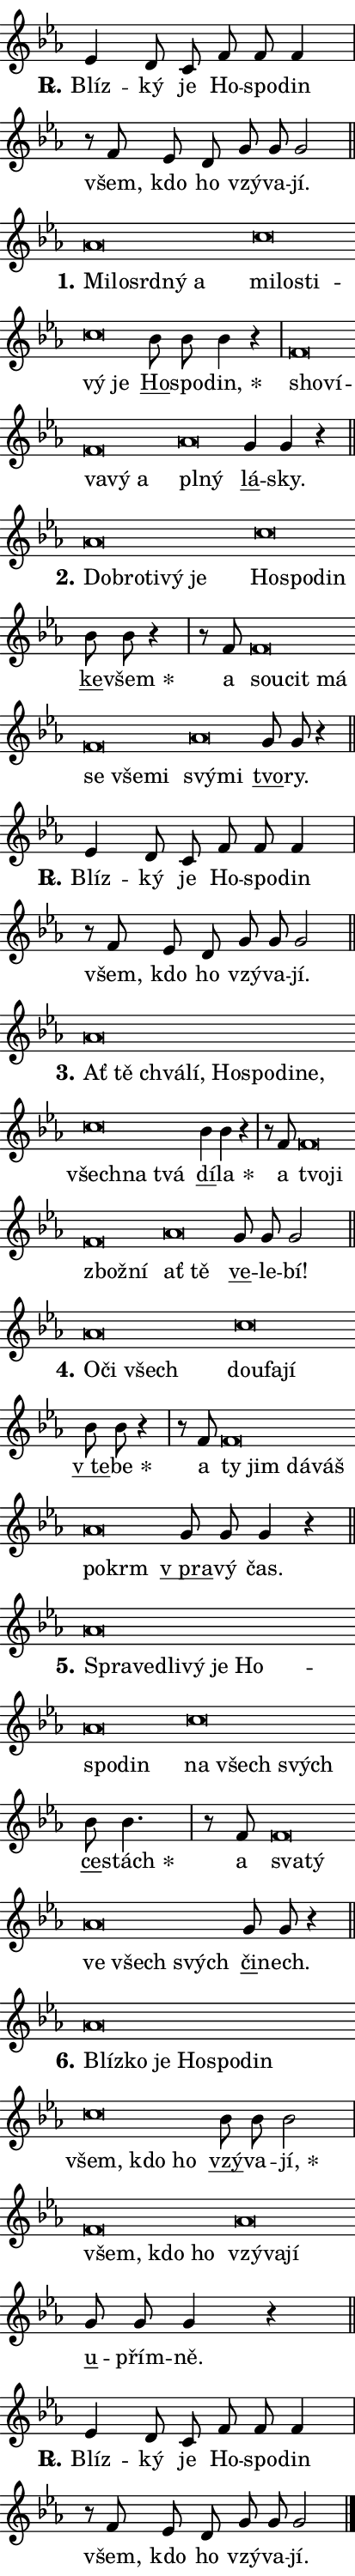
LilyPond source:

\version "2.22.1"
\header { tagline = "" }
\paper {
  indent = 0\cm
  top-margin = 0\cm
  right-margin = 0\cm
  bottom-margin = 0\cm
  left-margin = 0\cm
  paper-width = 7\cm
  page-breaking = #ly:one-page-breaking
  system-system-spacing.basic-distance = #11
  score-system-spacing.basic-distance = #11.3
  ragged-last = ##f
}


%% Author: Thomas Morley
%% https://lists.gnu.org/archive/html/lilypond-user/2020-05/msg00002.html
#(define (line-position grob)
"Returns position of @var[grob} in current system:
   @code{'start}, if at first time-step
   @code{'end}, if at last time-step
   @code{'middle} otherwise
"
  (let* ((col (ly:item-get-column grob))
         (ln (ly:grob-object col 'left-neighbor))
         (rn (ly:grob-object col 'right-neighbor))
         (col-to-check-left (if (ly:grob? ln) ln col))
         (col-to-check-right (if (ly:grob? rn) rn col))
         (break-dir-left
           (and
             (ly:grob-property col-to-check-left 'non-musical #f)
             (ly:item-break-dir col-to-check-left)))
         (break-dir-right
           (and
             (ly:grob-property col-to-check-right 'non-musical #f)
             (ly:item-break-dir col-to-check-right))))
        (cond ((eqv? 1 break-dir-left) 'start)
              ((eqv? -1 break-dir-right) 'end)
              (else 'middle))))

#(define (tranparent-at-line-position vctor)
  (lambda (grob)
  "Relying on @code{line-position} select the relevant enry from @var{vctor}.
Used to determine transparency,"
    (case (line-position grob)
      ((end) (not (vector-ref vctor 0)))
      ((middle) (not (vector-ref vctor 1)))
      ((start) (not (vector-ref vctor 2))))))

noteHeadBreakVisibility =
#(define-music-function (break-visibility)(vector?)
"Makes @code{NoteHead}s transparent relying on @var{break-visibility}"
#{
  \override NoteHead.transparent =
    #(tranparent-at-line-position break-visibility)
#})

#(define delete-ledgers-for-transparent-note-heads
  (lambda (grob)
    "Reads whether a @code{NoteHead} is transparent.
If so this @code{NoteHead} is removed from @code{'note-heads} from
@var{grob}, which is supposed to be @code{LedgerLineSpanner}.
As a result ledgers are not printed for this @code{NoteHead}"
    (let* ((nhds-array (ly:grob-object grob 'note-heads))
           (nhds-list
             (if (ly:grob-array? nhds-array)
                 (ly:grob-array->list nhds-array)
                 '()))
           ;; Relies on the transparent-property being done before
           ;; Staff.LedgerLineSpanner.after-line-breaking is executed.
           ;; This is fragile ...
           (to-keep
             (remove
               (lambda (nhd)
                 (ly:grob-property nhd 'transparent #f))
               nhds-list)))
      ;; TODO find a better method to iterate over grob-arrays, similiar
      ;; to filter/remove etc for lists
      ;; For now rebuilt from scratch
      (set! (ly:grob-object grob 'note-heads)  '())
      (for-each
        (lambda (nhd)
          (ly:pointer-group-interface::add-grob grob 'note-heads nhd))
        to-keep))))

hideNotes = {
  \noteHeadBreakVisibility #begin-of-line-visible
}
unHideNotes = {
  \noteHeadBreakVisibility #all-visible
}

% work-around for resetting accidentals
% https://lilypond.org/doc/v2.23/Documentation/notation/displaying-rhythms#unmetered-music
cadenzaMeasure = {
  \cadenzaOff
  \partial 1024 s1024
  \cadenzaOn
}

#(define-markup-command (accent layout props text) (markup?)
  "Underline accented syllable"
  (interpret-markup layout props
    #{\markup \override #'(offset . 4.3) \underline { #text }#}))

responsum = \markup \concat {
  "R" \hspace #-1.05 \path #0.1 #'((moveto 0 0.07) (lineto 0.9 0.8)) \hspace #0.05 "."
}

\layout {
    \context {
        \Staff
        \remove "Time_signature_engraver"
        \override LedgerLineSpanner.after-line-breaking = #delete-ledgers-for-transparent-note-heads
    }
    \context {
        \Voice {
            \override NoteHead.output-attributes = #'((class . "notehead"))
            \override Hairpin.height = #0.55
        }
    }
    \context {
        \Lyrics {
            \override StanzaNumber.output-attributes = #'((class . "stanzanumber"))
            \override LyricSpace.minimum-distance = #0.9
            \override LyricText.font-name = #"TeX Gyre Schola"
            \override LyricText.font-size = 1
            \override StanzaNumber.font-name = #"TeX Gyre Schola Bold"
            \override StanzaNumber.font-size = 1
        }
    }
}

% magnetic-lyrics.ily
%
%   written by
%     Jean Abou Samra <jean@abou-samra.fr>
%     Werner Lemberg <wl@gnu.org>
%
%   adapted by
%     Jiri Hon <jiri.hon@gmail.com>
%
% Version 2022-Apr-15

% https://www.mail-archive.com/lilypond-user@gnu.org/msg149350.html

#(define (Left_hyphen_pointer_engraver context)
   "Collect syllable-hyphen-syllable occurrences in lyrics and store
them in properties.  This engraver only looks to the left.  For
example, if the lyrics input is @code{foo -- bar}, it does the
following.

@itemize @bullet
@item
Set the @code{text} property of the @code{LyricHyphen} grob between
@q{foo} and @q{bar} to @code{foo}.

@item
Set the @code{left-hyphen} property of the @code{LyricText} grob with
text @q{foo} to the @code{LyricHyphen} grob between @q{foo} and
@q{bar}.
@end itemize

Use this auxiliary engraver in combination with the
@code{lyric-@/text::@/apply-@/magnetic-@/offset!} hook."
   (let ((hyphen #f)
         (text #f))
     (make-engraver
      (acknowledgers
       ((lyric-syllable-interface engraver grob source-engraver)
        (set! text grob)))
      (end-acknowledgers
       ((lyric-hyphen-interface engraver grob source-engraver)
        ;(when (not (grob::has-interface grob 'lyric-space-interface))
          (set! hyphen grob)));)
      ((stop-translation-timestep engraver)
       (when (and text hyphen)
         (ly:grob-set-object! text 'left-hyphen hyphen))
       (set! text #f)
       (set! hyphen #f)))))

#(define (lyric-text::apply-magnetic-offset! grob)
   "If the space between two syllables is less than the value in
property @code{LyricText@/.details@/.squash-threshold}, move the right
syllable to the left so that it gets concatenated with the left
syllable.

Use this function as a hook for
@code{LyricText@/.after-@/line-@/breaking} if the
@code{Left_@/hyphen_@/pointer_@/engraver} is active."
   (let ((hyphen (ly:grob-object grob 'left-hyphen #f)))
     (when hyphen
       (let ((left-text (ly:spanner-bound hyphen LEFT)))
         (when (grob::has-interface left-text 'lyric-syllable-interface)
           (let* ((common (ly:grob-common-refpoint grob left-text X))
                  (this-x-ext (ly:grob-extent grob common X))
                  (left-x-ext
                   (begin
                     ;; Trigger magnetism for left-text.
                     (ly:grob-property left-text 'after-line-breaking)
                     (ly:grob-extent left-text common X)))
                  ;; `delta` is the gap width between two syllables.
                  (delta (- (interval-start this-x-ext)
                            (interval-end left-x-ext)))
                  (details (ly:grob-property grob 'details))
                  (threshold (assoc-get 'squash-threshold details 0.2)))
             (when (< delta threshold)
               (let* (;; We have to manipulate the input text so that
                      ;; ligatures crossing syllable boundaries are not
                      ;; disabled.  For languages based on the Latin
                      ;; script this is essentially a beautification.
                      ;; However, for non-Western scripts it can be a
                      ;; necessity.
                      (lt (ly:grob-property left-text 'text))
                      (rt (ly:grob-property grob 'text))
                      (is-space (grob::has-interface hyphen 'lyric-space-interface))
                      (space (if is-space " " ""))
                      (space-markup (grob-interpret-markup grob " "))
                      (space-size (interval-length (ly:stencil-extent space-markup X)))
                      (extra-delta (if is-space space-size 0))
                      ;; Append new syllable.
                      (ltrt-space (if (and (string? lt) (string? rt))
                                (string-append lt space rt)
                                (make-concat-markup (list lt space rt))))
                      ;; Right-align `ltrt` to the right side.
                      (ltrt-space-markup (grob-interpret-markup
                               grob
                               (make-translate-markup
                                (cons (interval-length this-x-ext) 0)
                                (make-right-align-markup ltrt-space)))))
                 (begin
                   ;; Don't print `left-text`.
                   (ly:grob-set-property! left-text 'stencil #f)
                   ;; Set text and stencil (which holds all collected
                   ;; syllables so far) and shift it to the left.
                   (ly:grob-set-property! grob 'text ltrt-space)
                   (ly:grob-set-property! grob 'stencil ltrt-space-markup)
                   (ly:grob-translate-axis! grob (- (- delta extra-delta)) X))))))))))


#(define (lyric-hyphen::displace-bounds-first grob)
   ;; Make very sure this callback isn't triggered too early.
   (let ((left (ly:spanner-bound grob LEFT))
         (right (ly:spanner-bound grob RIGHT)))
     (ly:grob-property left 'after-line-breaking)
     (ly:grob-property right 'after-line-breaking)
     (ly:lyric-hyphen::print grob)))

squashThreshold = #0.4

\layout {
  \context {
    \Lyrics
    \consists #Left_hyphen_pointer_engraver
    \override LyricText.after-line-breaking =
      #lyric-text::apply-magnetic-offset!
    \override LyricHyphen.stencil = #lyric-hyphen::displace-bounds-first
    \override LyricText.details.squash-threshold = \squashThreshold
    \override LyricHyphen.minimum-distance = 0
    \override LyricHyphen.minimum-length = \squashThreshold
  }
}

squash = \override LyricText.details.squash-threshold = 9999
unSquash = \override LyricText.details.squash-threshold = \squashThreshold

left = \override LyricText.self-alignment-X = #LEFT
unLeft = \revert LyricText.self-alignment-X

starOffset = #(lambda (grob) 
                (let ((x_offset (ly:self-alignment-interface::aligned-on-x-parent grob)))
                  (if (= x_offset 0) 0 (+ x_offset 1.2))))

star = #(define-music-function (syllable)(string?)
"Append star separator at the end of a syllable"
#{
  \once \override LyricText.X-offset = #starOffset
  \lyricmode { \markup {
    #syllable
    \override #'((font-name . "TeX Gyre Schola Bold")) \hspace #0.2 \lower #0.65 \larger "*"
  } }
#})

starAccent = #(define-music-function (syllable)(string?)
"Append star separator at the end of a syllable and make accent"
#{
  \once \override LyricText.X-offset = #starOffset
  \lyricmode { \markup {
    \accent #syllable
    \override #'((font-name . "TeX Gyre Schola Bold")) \hspace #0.2 \lower #0.65 \larger "*"
  } }
#})

breath = #(define-music-function (syllable)(string?)
"Append breathing indicator at the end of a syllable"
#{
  \lyricmode { \markup { #syllable "+" } }
#})

optionalBreath = #(define-music-function (syllable)(string?)
"Append optional breathing indicator at the end of a syllable"
#{
  \lyricmode { \markup { #syllable "(+)" } }
#})


\score {
    <<
        \new Voice = "melody" { \cadenzaOn \key es \major \relative { es'4 d8 c f f f4 \cadenzaMeasure \bar "|" r8 f es d \bar "" g g g2 \cadenzaMeasure \bar "||" \break } }
        \new Lyrics \lyricsto "melody" { \lyricmode { \set stanza = \responsum
Blíz -- ký je Ho -- spo -- din všem, kdo ho vzý -- va -- jí. } }
    >>
    \layout {}
}

\score {
    <<
        \new Voice = "melody" { \cadenzaOn \key es \major \relative { as'\breve*1/16 \hideNotes \breve*1/16 \bar "" \breve*1/16 \bar "" \breve*1/16 \breve*1/16 \bar "" \unHideNotes c\breve*1/16 \hideNotes \breve*1/16 \bar "" \breve*1/16 \bar "" \breve*1/16 \breve*1/16 \bar "" \unHideNotes \bar "" bes8 bes bes4 r \cadenzaMeasure \bar "|" f\breve*1/16 \hideNotes \breve*1/16 \bar "" \breve*1/16 \bar "" \breve*1/16 \breve*1/16 \bar "" \unHideNotes as\breve*1/16 \hideNotes \breve*1/16 \bar "" \unHideNotes \bar "" g4 g r \cadenzaMeasure \bar "||" \break } }
        \new Lyrics \lyricsto "melody" { \lyricmode { \set stanza = "1."
\left Mi -- \squash lo -- srd -- ný a \left \unLeft \unSquash mi -- \squash lo -- sti -- vý je \unLeft \unSquash \markup \accent Ho -- spo -- \star din, \left sho -- \squash ví -- va -- vý a \left \unLeft \unSquash pl -- \squash ný \unLeft \unSquash \markup \accent lá -- sky. } }
    >>
    \layout {}
}

\score {
    <<
        \new Voice = "melody" { \cadenzaOn \key es \major \relative { as'\breve*1/16 \hideNotes \breve*1/16 \bar "" \breve*1/16 \bar "" \breve*1/16 \breve*1/16 \bar "" \unHideNotes c\breve*1/16 \hideNotes \breve*1/16 \breve*1/16 \bar "" \unHideNotes \bar "" bes8 bes r4 \cadenzaMeasure \bar "|" r8 f8 f\breve*1/16 \hideNotes \breve*1/16 \bar "" \breve*1/16 \bar "" \breve*1/16 \bar "" \breve*1/16 \breve*1/16 \bar "" \unHideNotes as\breve*1/16 \hideNotes \breve*1/16 \bar "" \unHideNotes \bar "" g8 g r4 \cadenzaMeasure \bar "||" \break } }
        \new Lyrics \lyricsto "melody" { \lyricmode { \set stanza = "2."
\left Dob -- \squash ro -- ti -- vý je \left \unLeft \unSquash Ho -- \squash spo -- din \unLeft \unSquash \markup \accent ke -- \star všem a \left sou -- \squash cit má se vše -- mi \left \unLeft \unSquash svý -- \squash mi \unLeft \unSquash \markup \accent tvo -- ry. } }
    >>
    \layout {}
}

\score {
    <<
        \new Voice = "melody" { \cadenzaOn \key es \major \relative { es'4 d8 c f f f4 \cadenzaMeasure \bar "|" r8 f es d \bar "" g g g2 \cadenzaMeasure \bar "||" \break } }
        \new Lyrics \lyricsto "melody" { \lyricmode { \set stanza = \responsum
Blíz -- ký je Ho -- spo -- din všem, kdo ho vzý -- va -- jí. } }
    >>
    \layout {}
}

\score {
    <<
        \new Voice = "melody" { \cadenzaOn \key es \major \relative { as'\breve*1/16 \hideNotes \breve*1/16 \bar "" \breve*1/16 \bar "" \breve*1/16 \bar "" \breve*1/16 \bar "" \breve*1/16 \bar "" \breve*1/16 \breve*1/16 \bar "" \unHideNotes c\breve*1/16 \hideNotes \breve*1/16 \breve*1/16 \bar "" \unHideNotes \bar "" bes4 bes r \cadenzaMeasure \bar "|" r8 f8 f\breve*1/16 \hideNotes \breve*1/16 \bar "" \breve*1/16 \breve*1/16 \bar "" \unHideNotes as\breve*1/16 \hideNotes \breve*1/16 \bar "" \unHideNotes \bar "" g8 g g2 \cadenzaMeasure \bar "||" \break } }
        \new Lyrics \lyricsto "melody" { \lyricmode { \set stanza = "3."
\left Ať \squash tě chvá -- lí, Ho -- spo -- di -- ne, \left \unLeft \unSquash všech -- \squash na tvá \unLeft \unSquash \markup \accent dí -- \star la a \left tvo -- \squash ji zbož -- ní \left \unLeft \unSquash ať \squash tě \unLeft \unSquash \markup \accent ve -- le -- bí! } }
    >>
    \layout {}
}

\score {
    <<
        \new Voice = "melody" { \cadenzaOn \key es \major \relative { as'\breve*1/16 \hideNotes \breve*1/16 \breve*1/16 \bar "" \unHideNotes c\breve*1/16 \hideNotes \breve*1/16 \breve*1/16 \bar "" \unHideNotes \bar "" bes8 bes r4 \cadenzaMeasure \bar "|" r8 f8 f\breve*1/16 \hideNotes \breve*1/16 \bar "" \breve*1/16 \breve*1/16 \bar "" \unHideNotes as\breve*1/16 \hideNotes \breve*1/16 \bar "" \unHideNotes \bar "" g8 g g4 r \cadenzaMeasure \bar "||" \break } }
        \new Lyrics \lyricsto "melody" { \lyricmode { \set stanza = "4."
\left O -- \squash či všech \left \unLeft \unSquash dou -- \squash fa -- jí \unLeft \unSquash \markup \accent "v te" -- \star be a \left ty \squash jim dá -- váš \left \unLeft \unSquash po -- \squash krm \unLeft \unSquash \markup \accent "v pra" -- vý čas. } }
    >>
    \layout {}
}

\score {
    <<
        \new Voice = "melody" { \cadenzaOn \key es \major \relative { as'\breve*1/16 \hideNotes \breve*1/16 \bar "" \breve*1/16 \bar "" \breve*1/16 \bar "" \breve*1/16 \bar "" \breve*1/16 \bar "" \breve*1/16 \breve*1/16 \bar "" \unHideNotes c\breve*1/16 \hideNotes \breve*1/16 \breve*1/16 \bar "" \unHideNotes \bar "" bes8 bes4. \cadenzaMeasure \bar "|" r8 f8 f\breve*1/16 \hideNotes \breve*1/16 \bar "" \unHideNotes as\breve*1/16 \hideNotes \breve*1/16 \breve*1/16 \bar "" \unHideNotes \bar "" g8 g r4 \cadenzaMeasure \bar "||" \break } }
        \new Lyrics \lyricsto "melody" { \lyricmode { \set stanza = "5."
\left Spra -- \squash ve -- dli -- vý je Ho -- spo -- din \left \unLeft \unSquash na \squash všech svých \unLeft \unSquash \markup \accent ce -- \star stách a \left sva -- \squash tý \left \unLeft \unSquash ve \squash všech svých \unLeft \unSquash \markup \accent či -- nech. } }
    >>
    \layout {}
}

\score {
    <<
        \new Voice = "melody" { \cadenzaOn \key es \major \relative { as'\breve*1/16 \hideNotes \breve*1/16 \bar "" \breve*1/16 \bar "" \breve*1/16 \bar "" \breve*1/16 \breve*1/16 \bar "" \unHideNotes c\breve*1/16 \hideNotes \breve*1/16 \breve*1/16 \bar "" \unHideNotes \bar "" bes8 bes bes2 \cadenzaMeasure \bar "|" f\breve*1/16 \hideNotes \breve*1/16 \breve*1/16 \bar "" \unHideNotes as\breve*1/16 \hideNotes \breve*1/16 \breve*1/16 \bar "" \unHideNotes \bar "" g8 g g4 r \cadenzaMeasure \bar "||" \break } }
        \new Lyrics \lyricsto "melody" { \lyricmode { \set stanza = "6."
\left Blíz -- \squash ko je Ho -- spo -- din \left \unLeft \unSquash všem, \squash kdo ho \unLeft \unSquash \markup \accent vzý -- va -- \star jí, \left všem, \squash kdo ho \left \unLeft \unSquash vzý -- \squash va -- jí \unLeft \unSquash \markup \accent u -- přím -- ně. } }
    >>
    \layout {}
}

\score {
    <<
        \new Voice = "melody" { \cadenzaOn \key es \major \relative { es'4 d8 c f f f4 \cadenzaMeasure \bar "|" r8 f es d \bar "" g g g2 \cadenzaMeasure \bar "||" \break } \bar "|." }
        \new Lyrics \lyricsto "melody" { \lyricmode { \set stanza = \responsum
Blíz -- ký je Ho -- spo -- din všem, kdo ho vzý -- va -- jí. } }
    >>
    \layout {}
}
